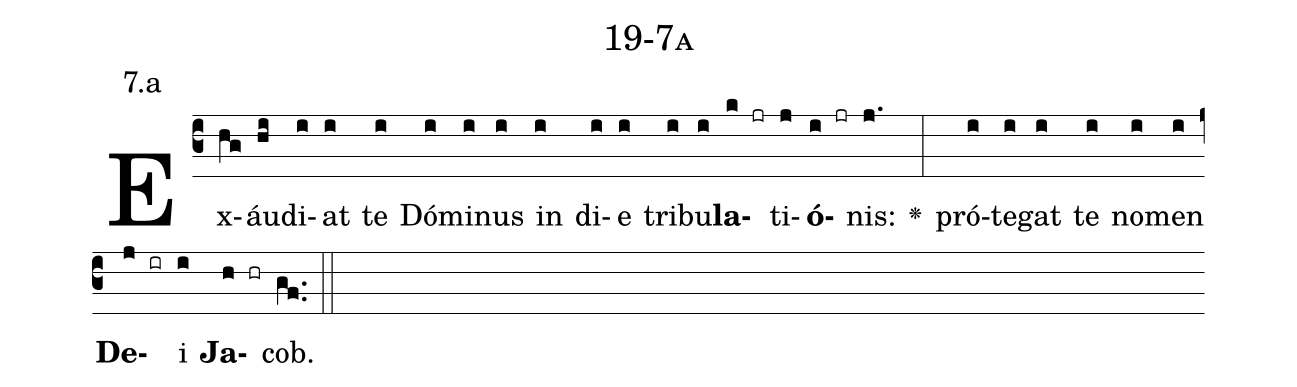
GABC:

name: 19-7a;
annotation: 7.a;
%%
(c3)Ex(hg)áu(hi)di(i)at(i) te(i) Dó(i)mi(i)nus(i) in(i) di(i)e(i) tri(i)bu(i)<b>la</b>(k jr)ti(j)<b>ó</b>(i jr)nis:(j.) <v>\greheightstar</v>(:) pró(i)te(i)gat(i) te(i) no(i)men(i) <b>De</b>(j ir)i(i) <b>Ja</b>(h hr)cob.(gf..) (::)


%E(i) u(i) o(j) u(i) a(h) e.(gf..) (::)
